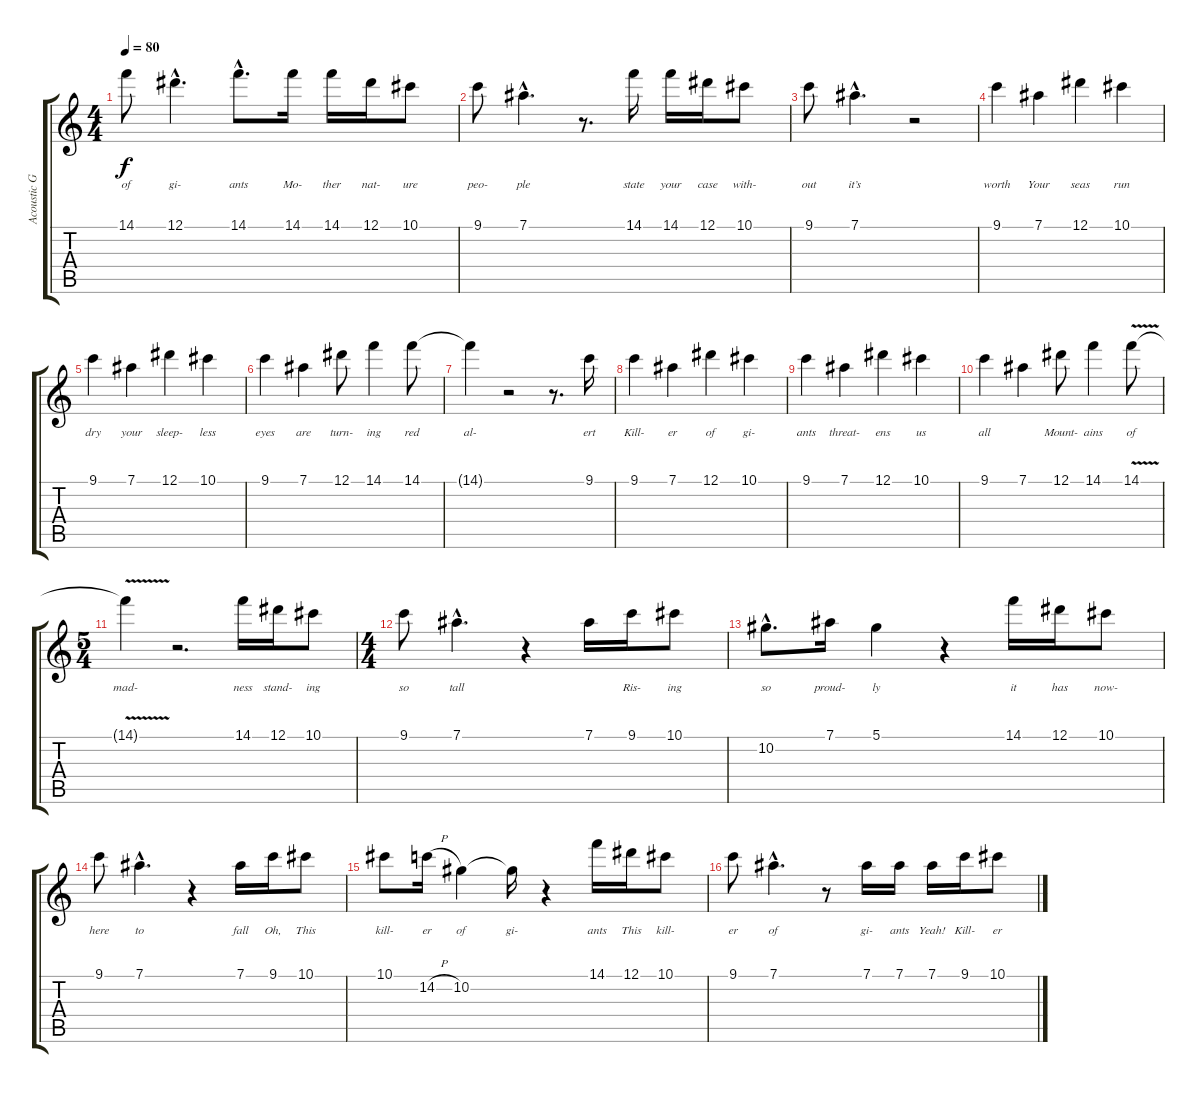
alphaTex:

\track ("Acoustic Guitar/Vocals" "Acoustic G") {instrument acousticguitarsteel}
\staff {score tabs}
\tuning (Eb4 Bb3 Gb3 Db3 Ab2 Eb2) {hide}
\ts (4 4)
\tempo 80
\clef g2
\ks c
14.1.8{lyrics (0 "of") lyrics (1 "") lyrics (2 "") lyrics (3 "") lyrics (4 "") dy f} 12.1{hac}.4{d lyrics (0 "gi-") lyrics (1 "") lyrics (2 "") lyrics (3 "") lyrics (4 "")} 14.1{hac}.8{d lyrics (0 "ants") lyrics (1 "") lyrics (2 "") lyrics (3 "") lyrics (4 "")} 14.1.16{lyrics (0 "Mo-") lyrics (1 "") lyrics (2 "") lyrics (3 "") lyrics (4 "")} 14.1.16{lyrics (0 "ther") lyrics (1 "") lyrics (2 "") lyrics (3 "") lyrics (4 "")} 12.1.16{lyrics (0 "nat-") lyrics (1 "") lyrics (2 "") lyrics (3 "") lyrics (4 "")} 10.1.8{lyrics (0 "ure") lyrics (1 "") lyrics (2 "") lyrics (3 "") lyrics (4 "")} |
9.1.8{lyrics (0 "peo-") lyrics (1 "") lyrics (2 "") lyrics (3 "") lyrics (4 "")} 7.1{hac}.4{d lyrics (0 "ple") lyrics (1 "") lyrics (2 "") lyrics (3 "") lyrics (4 "")} r.8{d} 14.1.16{lyrics (0 "state") lyrics (1 "") lyrics (2 "") lyrics (3 "") lyrics (4 "")} 14.1.16{lyrics (0 "your") lyrics (1 "") lyrics (2 "") lyrics (3 "") lyrics (4 "")} 12.1.16{lyrics (0 "case") lyrics (1 "") lyrics (2 "") lyrics (3 "") lyrics (4 "")} 10.1.8{lyrics (0 "with-") lyrics (1 "") lyrics (2 "") lyrics (3 "") lyrics (4 "")} |
9.1.8{lyrics (0 "out") lyrics (1 "") lyrics (2 "") lyrics (3 "") lyrics (4 "")} 7.1{hac}.4{d lyrics (0 "it’s") lyrics (1 "") lyrics (2 "") lyrics (3 "") lyrics (4 "")} r.2 |
9.1.4{lyrics (0 "worth") lyrics (1 "") lyrics (2 "") lyrics (3 "") lyrics (4 "")} 7.1.4{lyrics (0 "Your") lyrics (1 "") lyrics (2 "") lyrics (3 "") lyrics (4 "")} 12.1.4{lyrics (0 "seas") lyrics (1 "") lyrics (2 "") lyrics (3 "") lyrics (4 "")} 10.1.4{lyrics (0 "run") lyrics (1 "") lyrics (2 "") lyrics (3 "") lyrics (4 "")} |
9.1.4{lyrics (0 "dry") lyrics (1 "") lyrics (2 "") lyrics (3 "") lyrics (4 "")} 7.1.4{lyrics (0 "your") lyrics (1 "") lyrics (2 "") lyrics (3 "") lyrics (4 "")} 12.1.4{lyrics (0 "sleep-") lyrics (1 "") lyrics (2 "") lyrics (3 "") lyrics (4 "")} 10.1.4{lyrics (0 "less") lyrics (1 "") lyrics (2 "") lyrics (3 "") lyrics (4 "")} |
9.1.4{lyrics (0 "eyes") lyrics (1 "") lyrics (2 "") lyrics (3 "") lyrics (4 "")} 7.1.4{lyrics (0 "are") lyrics (1 "") lyrics (2 "") lyrics (3 "") lyrics (4 "")} 12.1.8{lyrics (0 "turn-") lyrics (1 "") lyrics (2 "") lyrics (3 "") lyrics (4 "")} 14.1.4{lyrics (0 "ing") lyrics (1 "") lyrics (2 "") lyrics (3 "") lyrics (4 "")} 14.1.8{lyrics (0 "red") lyrics (1 "") lyrics (2 "") lyrics (3 "") lyrics (4 "")} |
14.1{t}.4{lyrics (0 "al-") lyrics (1 "") lyrics (2 "") lyrics (3 "") lyrics (4 "")} r.2 r.8{d} 9.1.16{lyrics (0 "ert") lyrics (1 "") lyrics (2 "") lyrics (3 "") lyrics (4 "")} |
9.1.4{lyrics (0 "Kill-") lyrics (1 "") lyrics (2 "") lyrics (3 "") lyrics (4 "")} 7.1.4{lyrics (0 "er") lyrics (1 "") lyrics (2 "") lyrics (3 "") lyrics (4 "")} 12.1.4{lyrics (0 "of") lyrics (1 "") lyrics (2 "") lyrics (3 "") lyrics (4 "")} 10.1.4{lyrics (0 "gi-") lyrics (1 "") lyrics (2 "") lyrics (3 "") lyrics (4 "")} |
9.1.4{lyrics (0 "ants") lyrics (1 "") lyrics (2 "") lyrics (3 "") lyrics (4 "")} 7.1.4{lyrics (0 "threat-") lyrics (1 "") lyrics (2 "") lyrics (3 "") lyrics (4 "")} 12.1.4{lyrics (0 "ens") lyrics (1 "") lyrics (2 "") lyrics (3 "") lyrics (4 "")} 10.1.4{lyrics (0 "us") lyrics (1 "") lyrics (2 "") lyrics (3 "") lyrics (4 "")} |
9.1.4{lyrics (0 "all") lyrics (1 "") lyrics (2 "") lyrics (3 "") lyrics (4 "")} 7.1.4{lyrics (0 "") lyrics (1 "") lyrics (2 "") lyrics (3 "") lyrics (4 "")} 12.1.8{lyrics (0 "Mount-") lyrics (1 "") lyrics (2 "") lyrics (3 "") lyrics (4 "")} 14.1.4{lyrics (0 "ains") lyrics (1 "") lyrics (2 "") lyrics (3 "") lyrics (4 "")} 14.1{v}.8{lyrics (0 "of") lyrics (1 "") lyrics (2 "") lyrics (3 "") lyrics (4 "")} |
\ts (5 4)
14.1{t}.4{lyrics (0 "mad-") lyrics (1 "") lyrics (2 "") lyrics (3 "") lyrics (4 "")} r.2{d} 14.1.16{lyrics (0 "ness") lyrics (1 "") lyrics (2 "") lyrics (3 "") lyrics (4 "")} 12.1.16{lyrics (0 "stand-") lyrics (1 "") lyrics (2 "") lyrics (3 "") lyrics (4 "")} 10.1.8{lyrics (0 "ing") lyrics (1 "") lyrics (2 "") lyrics (3 "") lyrics (4 "")} |
\ts (4 4)
9.1.8{lyrics (0 "so") lyrics (1 "") lyrics (2 "") lyrics (3 "") lyrics (4 "")} 7.1{hac}.4{d lyrics (0 "tall") lyrics (1 "") lyrics (2 "") lyrics (3 "") lyrics (4 "")} r.4 7.1.16{lyrics (0 "") lyrics (1 "") lyrics (2 "") lyrics (3 "") lyrics (4 "")} 9.1.16{lyrics (0 "Ris-") lyrics (1 "") lyrics (2 "") lyrics (3 "") lyrics (4 "")} 10.1.8{lyrics (0 "ing") lyrics (1 "") lyrics (2 "") lyrics (3 "") lyrics (4 "")} |
10.2{hac}.8{d lyrics (0 "so") lyrics (1 "") lyrics (2 "") lyrics (3 "") lyrics (4 "")} 7.1.16{lyrics (0 "proud-") lyrics (1 "") lyrics (2 "") lyrics (3 "") lyrics (4 "")} 5.1.4{lyrics (0 "ly") lyrics (1 "") lyrics (2 "") lyrics (3 "") lyrics (4 "")} r.4 14.1.16{lyrics (0 "it") lyrics (1 "") lyrics (2 "") lyrics (3 "") lyrics (4 "")} 12.1.16{lyrics (0 "has") lyrics (1 "") lyrics (2 "") lyrics (3 "") lyrics (4 "")} 10.1.8{lyrics (0 "now-") lyrics (1 "") lyrics (2 "") lyrics (3 "") lyrics (4 "")} |
9.1.8{lyrics (0 "here") lyrics (1 "") lyrics (2 "") lyrics (3 "") lyrics (4 "")} 7.1{hac}.4{d lyrics (0 "to") lyrics (1 "") lyrics (2 "") lyrics (3 "") lyrics (4 "")} r.4 7.1.16{lyrics (0 "fall") lyrics (1 "") lyrics (2 "") lyrics (3 "") lyrics (4 "")} 9.1.16{lyrics (0 "Oh,") lyrics (1 "") lyrics (2 "") lyrics (3 "") lyrics (4 "")} 10.1.8{lyrics (0 "This") lyrics (1 "") lyrics (2 "") lyrics (3 "") lyrics (4 "")} |
10.1.8{lyrics (0 "kill-") lyrics (1 "") lyrics (2 "") lyrics (3 "") lyrics (4 "")} 14.2{h}.16{lyrics (0 "er") lyrics (1 "") lyrics (2 "") lyrics (3 "") lyrics (4 "")} 10.2.4{lyrics (0 "of") lyrics (1 "") lyrics (2 "") lyrics (3 "") lyrics (4 "")} 10.2{t}.16{lyrics (0 "gi-") lyrics (1 "") lyrics (2 "") lyrics (3 "") lyrics (4 "")} r.4 14.1.16{lyrics (0 "ants") lyrics (1 "") lyrics (2 "") lyrics (3 "") lyrics (4 "")} 12.1.16{lyrics (0 "This") lyrics (1 "") lyrics (2 "") lyrics (3 "") lyrics (4 "")} 10.1.8{lyrics (0 "kill-") lyrics (1 "") lyrics (2 "") lyrics (3 "") lyrics (4 "")} |
9.1.8{lyrics (0 "er") lyrics (1 "") lyrics (2 "") lyrics (3 "") lyrics (4 "")} 7.1{hac}.4{d lyrics (0 "of") lyrics (1 "") lyrics (2 "") lyrics (3 "") lyrics (4 "")} r.8 7.1.16{lyrics (0 "gi-") lyrics (1 "") lyrics (2 "") lyrics (3 "") lyrics (4 "")} 7.1.16{lyrics (0 "ants") lyrics (1 "") lyrics (2 "") lyrics (3 "") lyrics (4 "")} 7.1.16{lyrics (0 "Yeah!") lyrics (1 "") lyrics (2 "") lyrics (3 "") lyrics (4 "")} 9.1.16{lyrics (0 "Kill-") lyrics (1 "") lyrics (2 "") lyrics (3 "") lyrics (4 "")} 10.1.8{lyrics (0 "er") lyrics (1 "") lyrics (2 "") lyrics (3 "") lyrics (4 "")}
